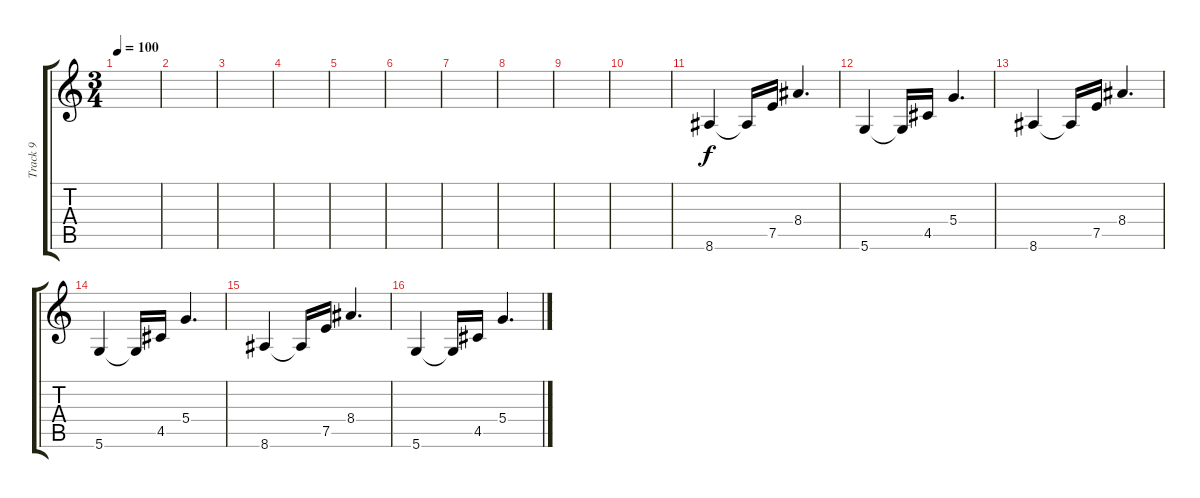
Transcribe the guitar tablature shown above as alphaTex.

\track ("Track 9" "Track 9") {instrument distortionguitar}
\staff {score tabs}
\tuning (E4 A3 F3 D3 A2 D2) {hide}
\ts (3 4)
\tempo 100
\clef g2
\ks c
|
|
|
|
|
|
|
|
|
|
8.6.4 8.6{t}.16 7.5.16 8.4.4{d} |
5.6.4 5.6{t}.16 4.5.16 5.4.4{d} |
8.6.4 8.6{t}.16 7.5.16 8.4.4{d} |
5.6.4 5.6{t}.16 4.5.16 5.4.4{d} |
8.6.4 8.6{t}.16 7.5.16 8.4.4{d} |
5.6.4 5.6{t}.16 4.5.16 5.4.4{d}
